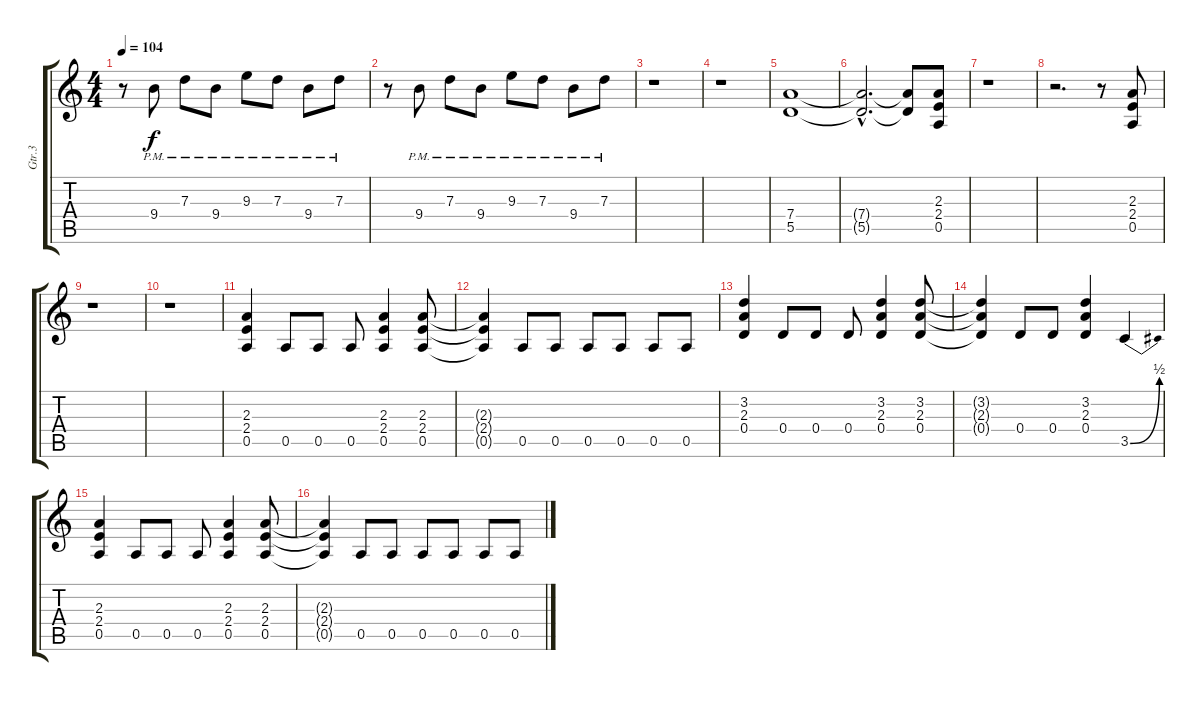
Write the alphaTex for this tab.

\track ("Gtr.3" "Gtr.3") {instrument overdrivenguitar}
\staff {score tabs}
\tuning (E4 B3 G3 D3 A2 E2) {hide}
\ts (4 4)
\tempo 104
\clef g2
\ks c
r.8{dy f} 9.4{pm}.8 7.3{pm}.8 9.4{pm}.8 9.3{pm}.8 7.3{pm}.8 9.4{pm}.8 7.3{pm}.8 |
r.8 9.4{pm}.8 7.3{pm}.8 9.4{pm}.8 9.3{pm}.8 7.3{pm}.8 9.4{pm}.8 7.3{pm}.8 |
r.1 |
r.1 |
(7.4 5.5).1 |
(7.4{hac t} 5.5{hac t}).2{d} (7.4{t} 5.5{t}).8 (2.3 2.4 0.5).8 |
r.1 |
r.2{d} r.8 (2.3 2.4 0.5).8 |
r.1 |
r.1 |
(2.3 2.4 0.5).4 0.5.8 0.5.8 0.5.8 (2.3 2.4 0.5).4 (2.3 2.4 0.5).8 |
(2.3{t} 2.4{t} 0.5{t}).4 0.5.8 0.5.8 0.5.8 0.5.8 0.5.8 0.5.8 |
(3.2 2.3 0.4).4 0.4.8 0.4.8 0.4.8 (3.2 2.3 0.4).4 (3.2 2.3 0.4).8 |
(3.2{t} 2.3{t} 0.4{t}).4 0.4.8 0.4.8 (3.2 2.3 0.4).4 3.5{be (bend 0 0 60 2)}.4 |
(2.3 2.4 0.5).4 0.5.8 0.5.8 0.5.8 (2.3 2.4 0.5).4 (2.3 2.4 0.5).8 |
(2.3{t} 2.4{t} 0.5{t}).4 0.5.8 0.5.8 0.5.8 0.5.8 0.5.8 0.5.8
